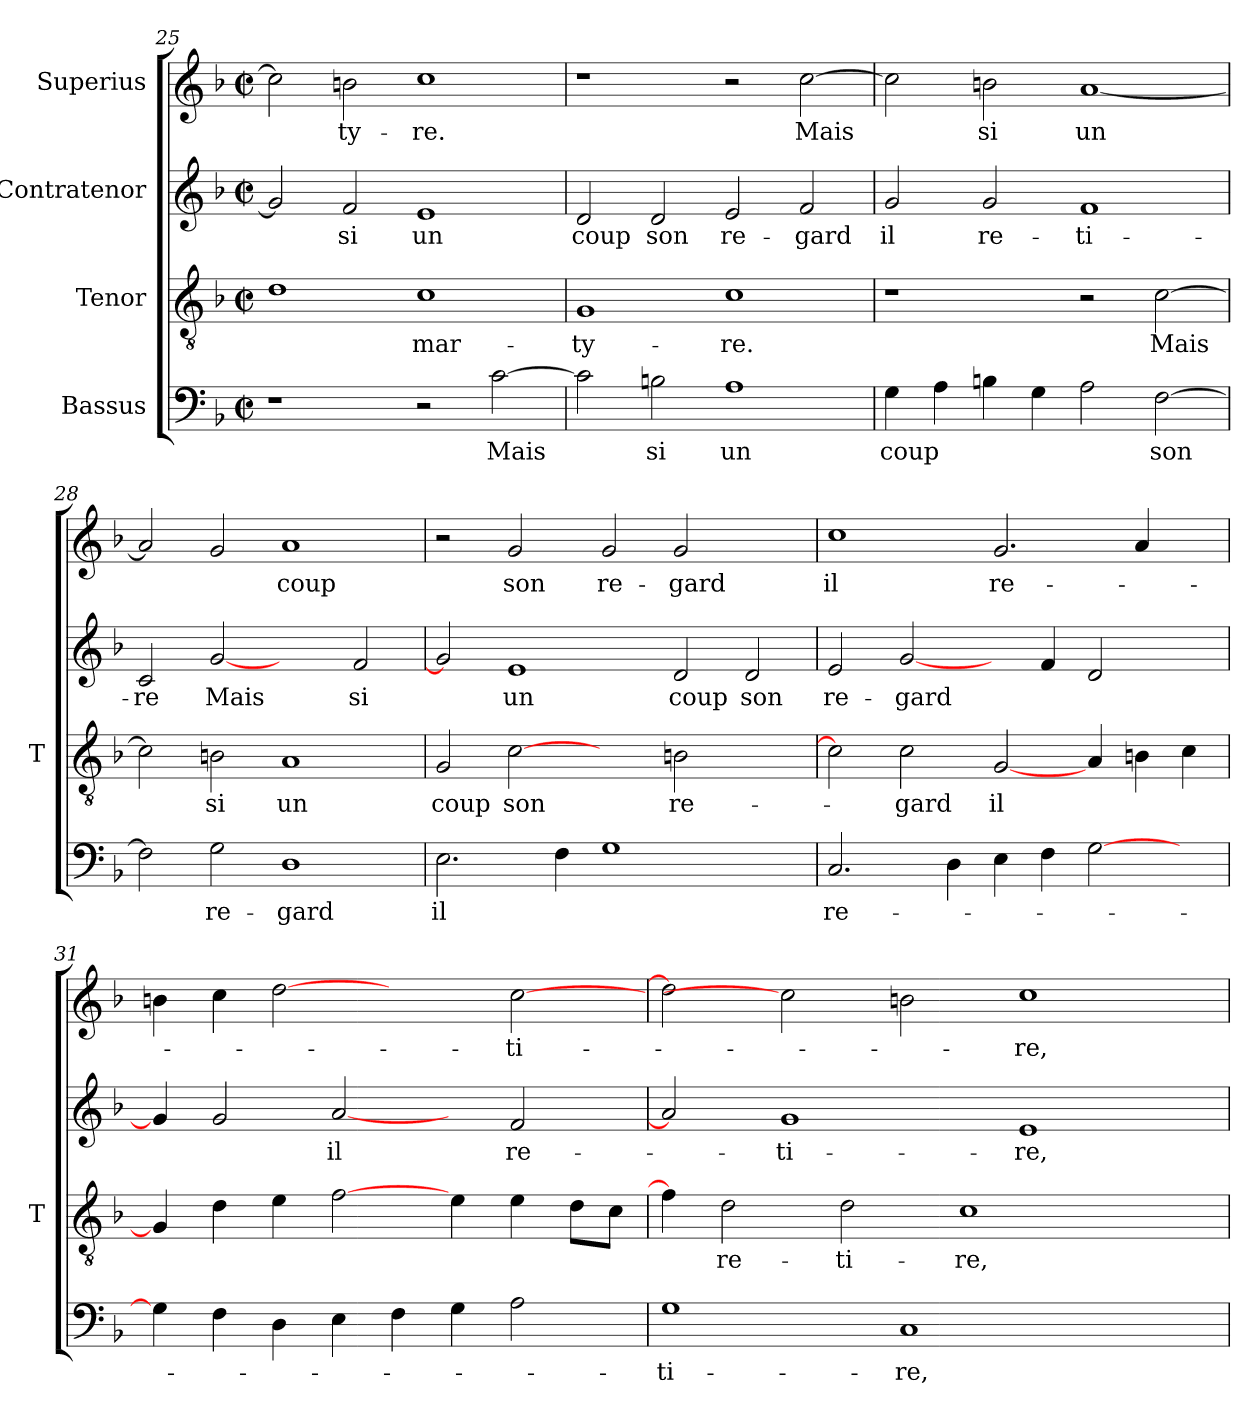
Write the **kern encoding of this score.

**kern	**text	**kern	**text	**kern	**text	**kern	**text
*part4	*part4	*part3	*part3	*part2	*part2	*part1	*part1
*staff4	*staff4	*staff3	*staff3	*staff2	*staff2	*staff1	*staff1
*I"Bassus	*	*I"Tenor	*	*I"Contratenor	*	*I"Superius	*
*	*	*I'T	*	*	*	*	*
*clefF4	*	*clefGv2	*	*clefG2	*	*clefG2	*
*k[b-]	*	*k[b-]	*	*k[b-]	*	*k[b-]	*
*F:	*	*F:	*	*F:	*	*F:	*
*M2/2	*	*M2/2	*	*M2/2	*	*M2/2	*
*met(c|)	*	*met(c|)	*	*met(c|)	*	*met(c|)	*
=25	=25	=25	=25	=25	=25	=25	=25
1r	.	1d	.	2g]	.	2cc]	.
.	.	.	.	2f	-si	2bn	ty-
2r	.	1c	mar-	1e	-un	1cc	-re.
[2c	-Mais	.	.	.	.	.	.
=26	=26	=26	=26	=26	=26	=26	=26
2c]	.	1G	ty-	2d	-coup	1r	.
2Bn	-si	.	.	2d	-son	.	.
1A	-un	1c	-re.	2e	re-	2r	.
.	.	.	.	2f	-gard	[2cc	-Mais
!!LO:LB:g=z
=27	=27	=27	=27	=27	=27	=27	=27
4G	-coup	1r	.	2g	-il	2cc]	.
4A	.	.	.	.	.	.	.
4Bn	.	.	.	2g	re-	2b	-si
4G	.	.	.	.	.	.	.
2A	.	2r	.	1f	ti-	[1a	-un
[2F	-son	[2c	-Mais	.	.	.	.
=28	=28	=28	=28	=28	=28	=28	=28
2F]	.	2c]	.	2c	-re	2a]	.
2G	re-	2B	-si	[2g	-Mais	2g	.
1D	-gard	1A	-un	2ryy	.	1a	-coup
.	.	.	.	2f	-si	.	.
=29	=29	=29	=29	=29	=29	=29	=29
2.E	-il	2G	-coup	2g]	.	2r	.
.	.	[2c	-son	1e	-un	2g	-son
4F	.	.	.	.	.	.	.
1G	.	2ryy	.	.	.	2g	re-
.	.	2Bn	re-	2d	-coup	2g	-gard
2ryy	.	2ryy	.	2d	-son	2ryy	.
=30	=30	=30	=30	=30	=30	=30	=30
2.C	re-	2c]	.	2e	re-	1cc	-il
.	.	2c	-gard	[2g	-gard	.	.
4D	.	.	.	.	.	.	.
4E	.	[2G	-il	4ryy	.	2.g	re-
4F	.	.	.	4f	.	.	.
[2G	.	4A	.	2d	.	.	.
.	.	4B	.	.	.	4a	.
4ryy	.	4c	.	4ryy	.	4ryy	.
=31	=31	=31	=31	=31	=31	=31	=31
4G]	.	4G]	.	4g]	.	4b	.
4F	.	4d	.	2g	.	4cc	.
4D	.	4e	.	.	.	[2dd	.
4E	.	[2f	.	[2a	-il	.	.
4F	.	.	.	.	.	2ryy	.
4G	.	4e	.	4ryy	.	.	.
2A	.	4e	.	2f	re-	[2cc	ti-
.	.	8dL	.	.	.	.	.
.	.	8cJ	.	.	.	.	.
!!LO:PB:g=z
=32	=32	=32	=32	=32	=32	=32	=32
1G	ti-	4f]	.	2a]	.	2dd]	.
.	.	2d	re-	.	.	.	.
.	.	.	.	1g	ti-	2cc]	.
.	.	2d	ti-	.	.	.	.
1C	-re,	.	.	.	.	2bn	.
.	.	1c	-re,	.	.	.	.
.	.	.	.	1e	-re,	1cc	-re,
2ryy	.	.	.	.	.	.	.
.	.	4ryy	.	.	.	.	.
=	=	=	=	=	=	=	=
*-	*-	*-	*-	*-	*-	*-	*-
